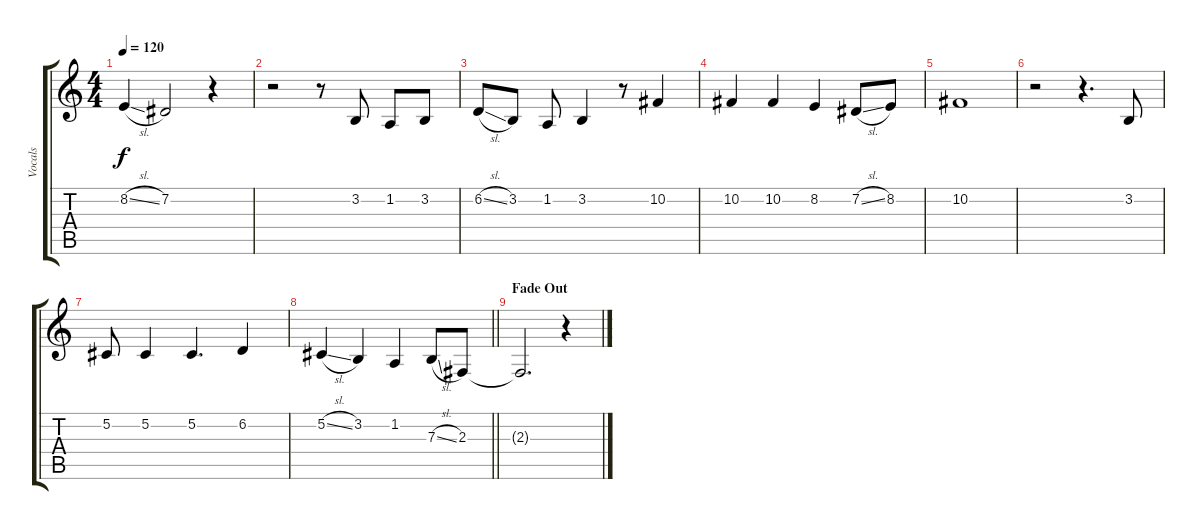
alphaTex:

\track ("Vocals" "Vocals") {instrument altosax}
\staff {score tabs}
\tuning (Db4 Ab3 E3 B2 Gb2 B1) {hide}
\ts (4 4)
\tempo 120
\clef g2
\ks c
8.2{sl t}.4{dy f} 7.2.2 r.4 |
r.2 r.8 3.2.8 1.2.8 3.2.8 |
6.2{sl}.8 3.2.8 1.2.8 3.2.4 r.8 10.2.4 |
10.2.4 10.2.4 8.2.4 7.2{sl}.8 8.2.8 |
10.2.1 |
r.2 r.4{d} 3.2.8 |
5.2.8 5.2.4 5.2.4{d} 6.2.4 |
\barLineRight lightlight
5.2{sl}.4 3.2.4 1.2.4 7.3{sl}.8 2.3.8 |
\section ("" "Fade Out")
2.3{t}.2{d} r.4
